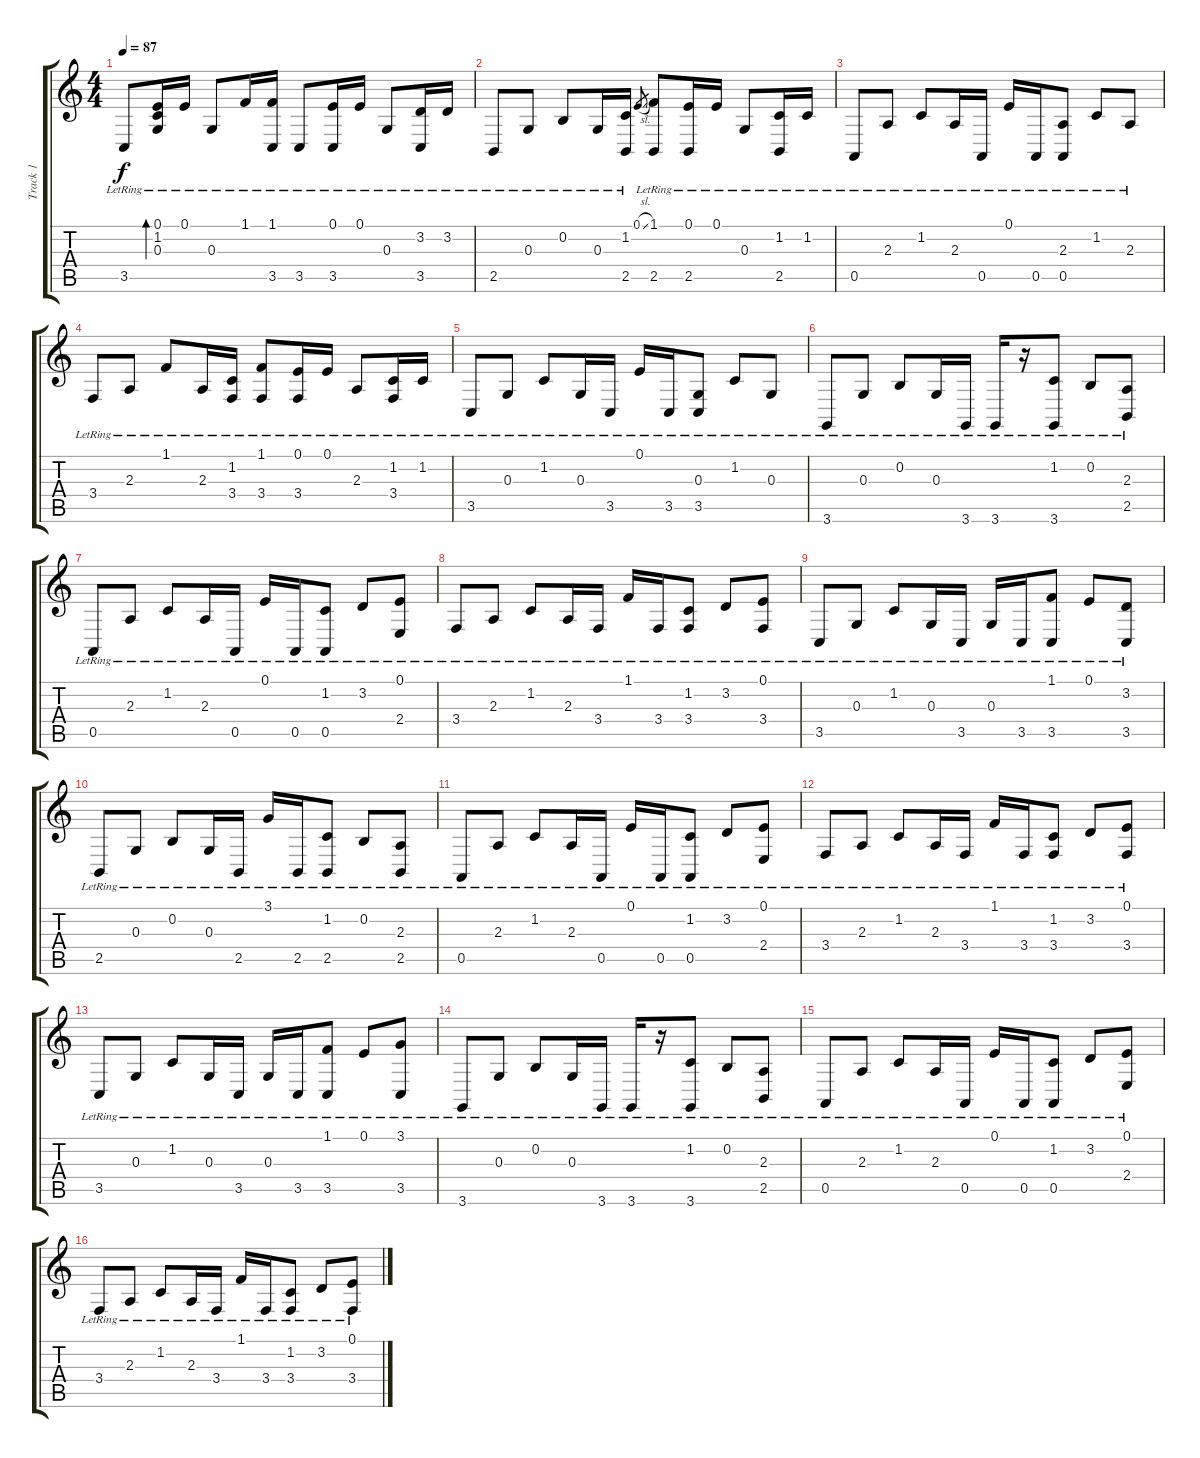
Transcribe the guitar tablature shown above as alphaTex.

\track ("Track 1" "Track 1") {instrument acousticgrandpiano bank 127}
\staff {score tabs}
\tuning (E4 B3 G3 D3 A2 E2) {hide}
\ts (4 4)
\tempo 87
\clef g2
\ks c
3.5{lr}.8{dy f} (0.1{lr} 1.2{lr} 0.3{lr}).16{bd 120} 0.1{lr}.16 0.3{lr}.8 1.1{lr}.16 (1.1{lr} 3.5{lr}).16 3.5{lr}.8 (0.1{lr} 3.5{lr}).16 0.1{lr}.16 0.3{lr}.8 (3.2{lr} 3.5{lr}).16 3.2{lr}.16 |
2.5{lr}.8 0.3{lr}.8 0.2{lr}.8 0.3{lr}.16 (1.2{lr} 2.5{lr}).16 0.1{sl}.8{gr} (1.1{lr} 2.5{lr}).8 (0.1{lr} 2.5{lr}).16 0.1{lr}.16 0.3{lr}.8 (1.2{lr} 2.5{lr}).16 1.2{lr}.16 |
0.5{lr}.8 2.3{lr}.8 1.2{lr}.8 2.3{lr}.16 0.5{lr}.16 0.1{lr}.16 0.5{lr}.16 (2.3{lr} 0.5{lr}).8 1.2{lr}.8 2.3{lr}.8 |
3.4{lr}.8 2.3{lr}.8 1.1{lr}.8 2.3{lr}.16 (1.2{lr} 3.4{lr}).16 (1.1{lr} 3.4{lr}).8 (0.1{lr} 3.4{lr}).16 0.1{lr}.16 2.3{lr}.8 (1.2{lr} 3.4{lr}).16 1.2{lr}.16 |
3.5{lr}.8 0.3{lr}.8 1.2{lr}.8 0.3{lr}.16 3.5{lr}.16 0.1{lr}.16 3.5{lr}.16 (0.3{lr} 3.5{lr}).8 1.2{lr}.8 0.3{lr}.8 |
3.6{lr}.8 0.3{lr}.8 0.2{lr}.8 0.3{lr}.16 3.6{lr}.16 3.6{lr}.16 r.16 (1.2{lr} 3.6{lr}).8 0.2{lr}.8 (2.3{lr} 2.5{lr}).8 |
0.5{lr}.8 2.3{lr}.8 1.2{lr}.8 2.3{lr}.16 0.5{lr}.16 0.1{lr}.16 0.5{lr}.16 (1.2{lr} 0.5{lr}).8 3.2{lr}.8 (0.1{lr} 2.4{lr}).8 |
3.4{lr}.8 2.3{lr}.8 1.2{lr}.8 2.3{lr}.16 3.4{lr}.16 1.1{lr}.16 3.4{lr}.16 (1.2{lr} 3.4{lr}).8 3.2{lr}.8 (0.1{lr} 3.4{lr}).8 |
3.5{lr}.8 0.3{lr}.8 1.2{lr}.8 0.3{lr}.16 3.5{lr}.16 0.3{lr}.16 3.5{lr}.16 (1.1{lr} 3.5{lr}).8 0.1{lr}.8 (3.2{lr} 3.5{lr}).8 |
2.5{lr}.8 0.3{lr}.8 0.2{lr}.8 0.3{lr}.16 2.5{lr}.16 3.1{lr}.16 2.5{lr}.16 (1.2{lr} 2.5{lr}).8 0.2{lr}.8 (2.3{lr} 2.5{lr}).8 |
0.5{lr}.8 2.3{lr}.8 1.2{lr}.8 2.3{lr}.16 0.5{lr}.16 0.1{lr}.16 0.5{lr}.16 (1.2{lr} 0.5{lr}).8 3.2{lr}.8 (0.1{lr} 2.4{lr}).8 |
3.4{lr}.8 2.3{lr}.8 1.2{lr}.8 2.3{lr}.16 3.4{lr}.16 1.1{lr}.16 3.4{lr}.16 (1.2{lr} 3.4{lr}).8 3.2{lr}.8 (0.1{lr} 3.4{lr}).8 |
3.5{lr}.8 0.3{lr}.8 1.2{lr}.8 0.3{lr}.16 3.5{lr}.16 0.3{lr}.16 3.5{lr}.16 (1.1{lr} 3.5{lr}).8 0.1{lr}.8 (3.1{lr} 3.5{lr}).8 |
3.6{lr}.8 0.3{lr}.8 0.2{lr}.8 0.3{lr}.16 3.6{lr}.16 3.6{lr}.16 r.16 (1.2{lr} 3.6{lr}).8 0.2{lr}.8 (2.3{lr} 2.5{lr}).8 |
0.5{lr}.8 2.3{lr}.8 1.2{lr}.8 2.3{lr}.16 0.5{lr}.16 0.1{lr}.16 0.5{lr}.16 (1.2{lr} 0.5{lr}).8 3.2{lr}.8 (0.1{lr} 2.4{lr}).8 |
3.4{lr}.8 2.3{lr}.8 1.2{lr}.8 2.3{lr}.16 3.4{lr}.16 1.1{lr}.16 3.4{lr}.16 (1.2{lr} 3.4{lr}).8 3.2{lr}.8 (0.1{lr} 3.4{lr}).8
